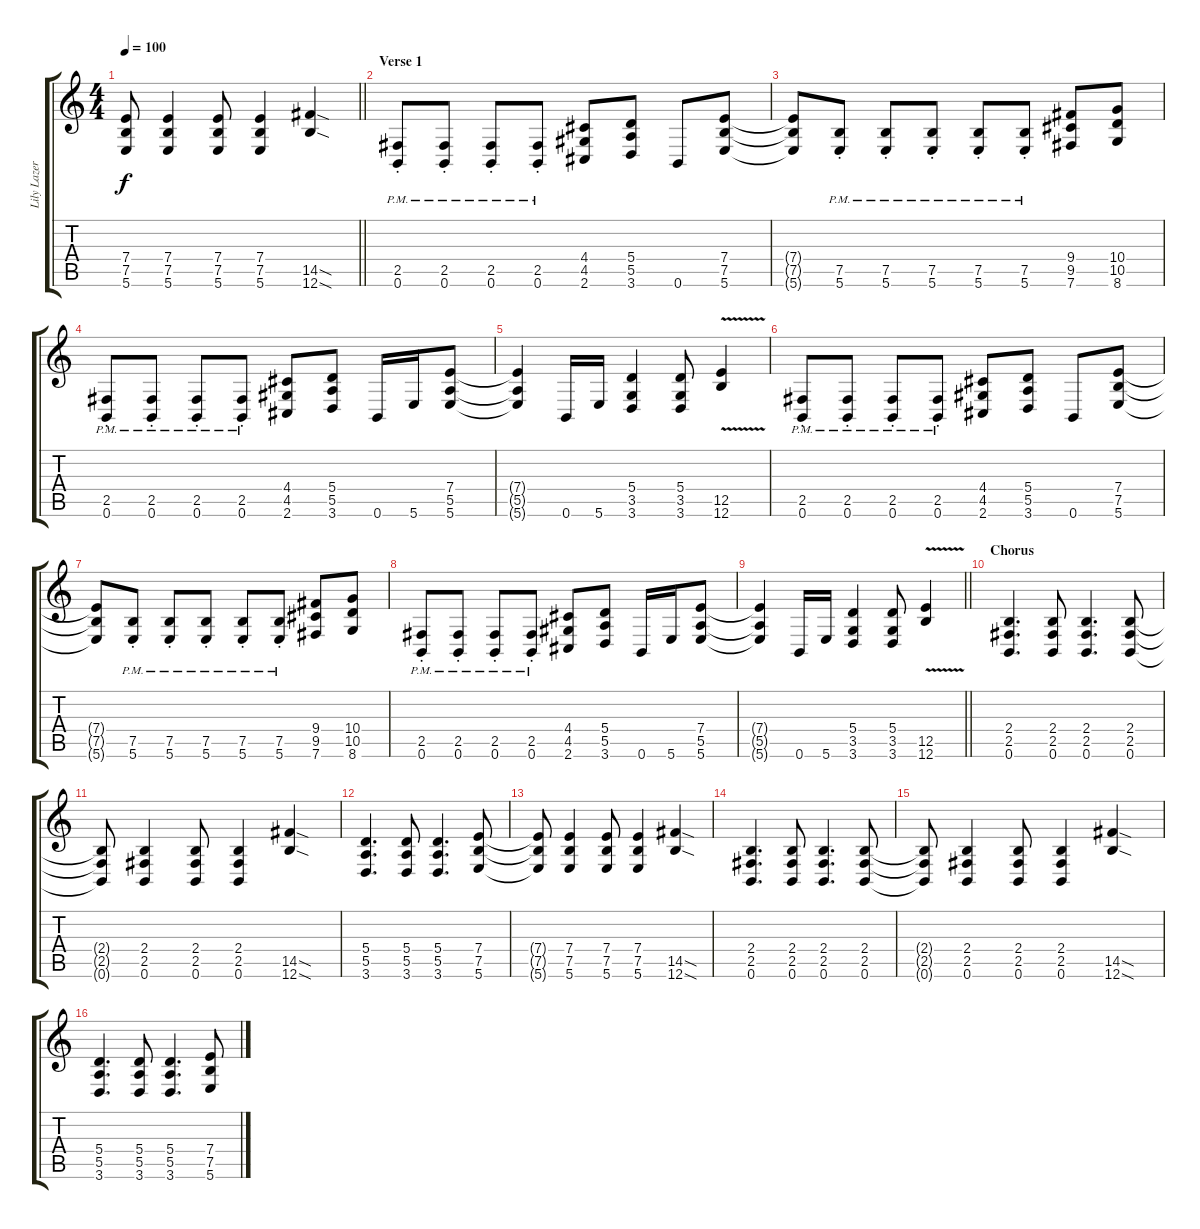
\track ("Lily Lazer (Guitar)" "Lily Lazer") {instrument distortionguitar}
\staff {score tabs}
\tuning (B3 Gb3 D3 A2 E2 B1) {hide}
\ts (4 4)
\tempo 100
\clef g2
\barLineRight lightlight
\ks c
(7.4{t} 7.5{t} 5.6{t}).8{dy f} (7.4 7.5 5.6).4 (7.4 7.5 5.6).8 (7.4 7.5 5.6).4 (14.5{sod} 12.6{sod}).4 |
\section ("" "Verse 1")
(2.5{pm st} 0.6{pm st}).8 (2.5{pm st} 0.6{pm st}).8 (2.5{pm st} 0.6{pm st}).8 (2.5{pm st} 0.6{pm st}).8 (4.4 4.5 2.6).8 (5.4 5.5 3.6).8 0.6.8 (7.4 7.5 5.6).8 |
(7.4{t} 7.5{t} 5.6{t}).8 (7.5{pm st} 5.6{pm st}).8 (7.5{pm st} 5.6{pm st}).8 (7.5{pm st} 5.6{pm st}).8 (7.5{pm st} 5.6{pm st}).8 (7.5{pm st} 5.6{pm st}).8 (9.4 9.5 7.6).8 (10.4 10.5 8.6).8 |
(2.5{pm st} 0.6{pm st}).8 (2.5{pm st} 0.6{pm st}).8 (2.5{pm st} 0.6{pm st}).8 (2.5{pm st} 0.6{pm st}).8 (4.4 4.5 2.6).8 (5.4 5.5 3.6).8 0.6.16 5.6.16 (7.4 5.5 5.6).8 |
(7.4{t} 5.5{t} 5.6{t}).4 0.6.16 5.6.16 (5.4 3.5 3.6).4 (5.4 3.5 3.6).8 (12.5{v} 12.6{v}).4 |
(2.5{pm st} 0.6{pm st}).8 (2.5{pm st} 0.6{pm st}).8 (2.5{pm st} 0.6{pm st}).8 (2.5{pm st} 0.6{pm st}).8 (4.4 4.5 2.6).8 (5.4 5.5 3.6).8 0.6.8 (7.4 7.5 5.6).8 |
(7.4{t} 7.5{t} 5.6{t}).8 (7.5{pm st} 5.6{pm st}).8 (7.5{pm st} 5.6{pm st}).8 (7.5{pm st} 5.6{pm st}).8 (7.5{pm st} 5.6{pm st}).8 (7.5{pm st} 5.6{pm st}).8 (9.4 9.5 7.6).8 (10.4 10.5 8.6).8 |
(2.5{pm st} 0.6{pm st}).8 (2.5{pm st} 0.6{pm st}).8 (2.5{pm st} 0.6{pm st}).8 (2.5{pm st} 0.6{pm st}).8 (4.4 4.5 2.6).8 (5.4 5.5 3.6).8 0.6.16 5.6.16 (7.4 5.5 5.6).8 |
\barLineRight lightlight
(7.4{t} 5.5{t} 5.6{t}).4 0.6.16 5.6.16 (5.4 3.5 3.6).4 (5.4 3.5 3.6).8 (12.5{v} 12.6{v}).4 |
\section ("" "Chorus")
(2.4 2.5 0.6).4{d} (2.4 2.5 0.6).8 (2.4 2.5 0.6).4{d} (2.4 2.5 0.6).8 |
(2.4{t} 2.5{t} 0.6{t}).8 (2.4 2.5 0.6).4 (2.4 2.5 0.6).8 (2.4 2.5 0.6).4 (14.5{sod} 12.6{sod}).4 |
(5.4 5.5 3.6).4{d} (5.4 5.5 3.6).8 (5.4 5.5 3.6).4{d} (7.4 7.5 5.6).8 |
(7.4{t} 7.5{t} 5.6{t}).8 (7.4 7.5 5.6).4 (7.4 7.5 5.6).8 (7.4 7.5 5.6).4 (14.5{sod} 12.6{sod}).4 |
(2.4 2.5 0.6).4{d} (2.4 2.5 0.6).8 (2.4 2.5 0.6).4{d} (2.4 2.5 0.6).8 |
(2.4{t} 2.5{t} 0.6{t}).8 (2.4 2.5 0.6).4 (2.4 2.5 0.6).8 (2.4 2.5 0.6).4 (14.5{sod} 12.6{sod}).4 |
(5.4 5.5 3.6).4{d} (5.4 5.5 3.6).8 (5.4 5.5 3.6).4{d} (7.4 7.5 5.6).8
